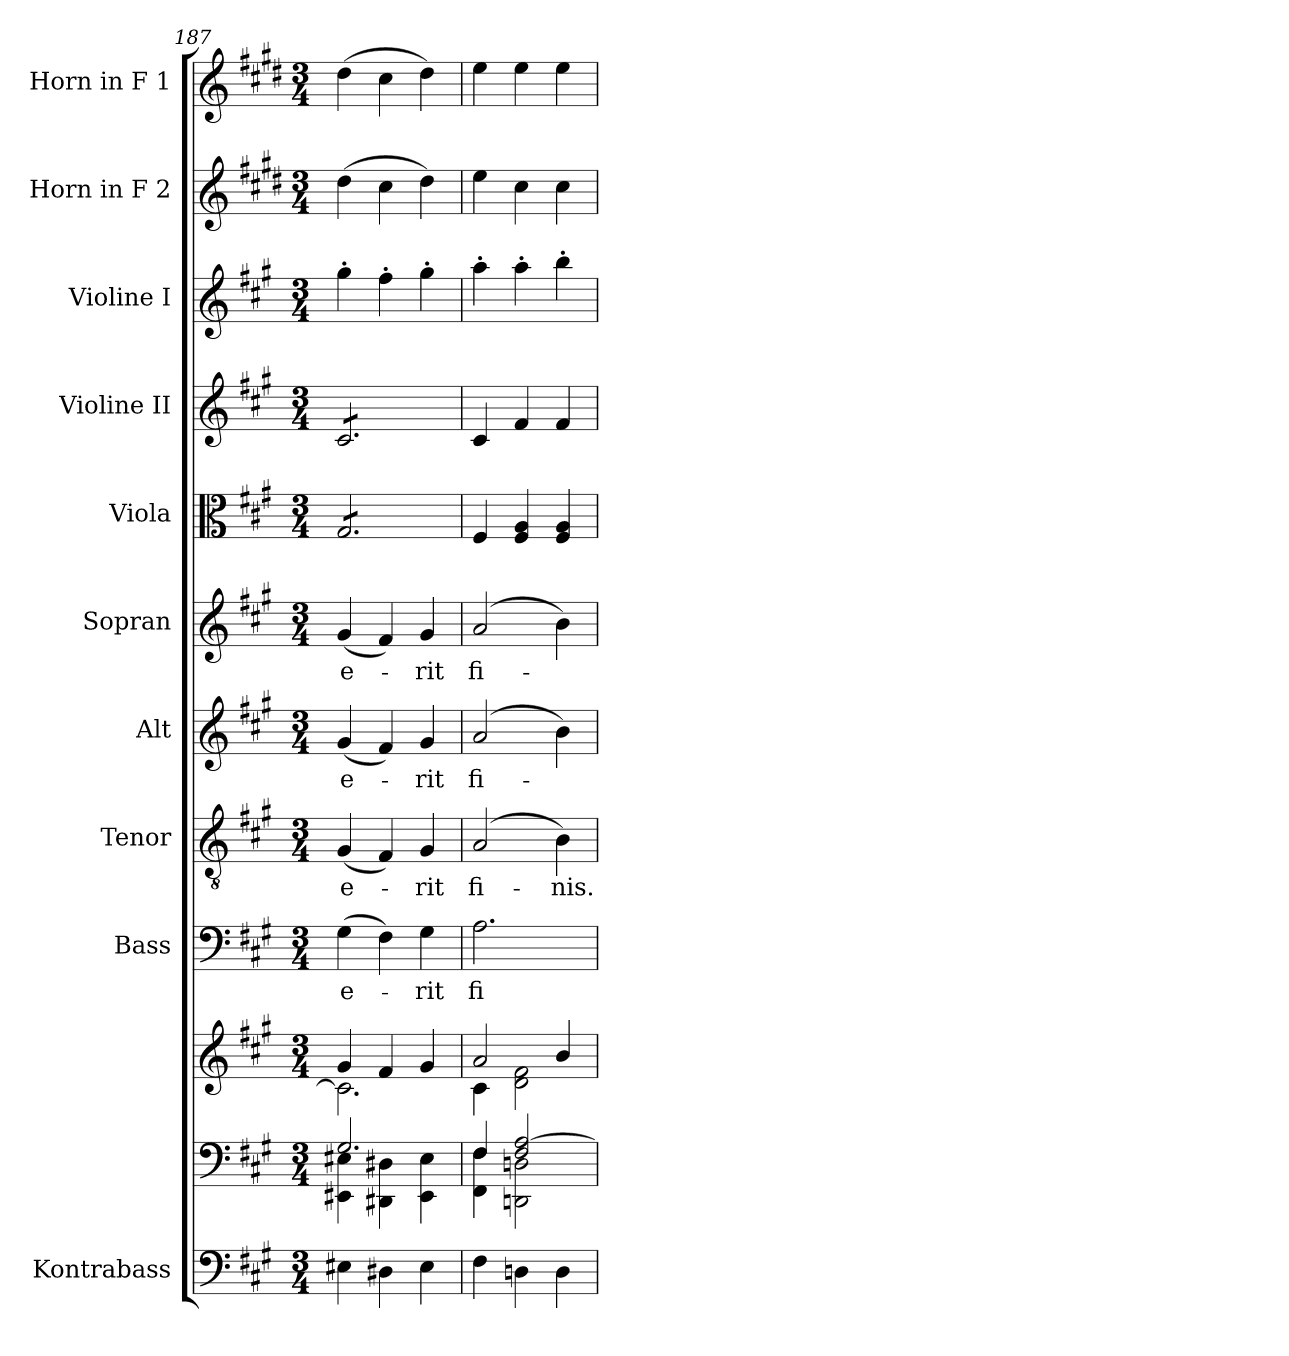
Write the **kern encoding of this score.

**kern	**kern	**kern	**kern	**text	**kern	**text	**kern	**text	**kern	**text	**kern	**kern	**kern	**kern	**kern
*part11	*part10	*part10	*part9	*part9	*part8	*part8	*part7	*part7	*part6	*part6	*part5	*part4	*part3	*part2	*part1
*staff12	*staff11	*staff10	*staff9	*staff9	*staff8	*staff8	*staff7	*staff7	*staff6	*staff6	*staff5	*staff4	*staff3	*staff2	*staff1
*I"Kontrabass	*	*	*I"Bass	*	*I"Tenor	*	*I"Alt	*	*I"Sopran	*	*I"Viola	*I"Violine II	*I"Violine I	*I"Horn in F 2	*I"Horn in F 1
*I'Kb.	*	*	*I'B.	*	*I'T.	*	*I'A.	*	*I'S.	*	*I'Vla.	*I'Vl. II	*I'Vl. I	*	*
*clefF4	*clefF4	*clefG2	*clefF4	*	*clefGv2	*	*clefG2	*	*clefG2	*	*clefC3	*clefG2	*clefG2	*clefG2	*clefG2
*ITrd7c12	*	*	*	*	*	*	*	*	*	*	*	*	*	*ITrd4c7	*ITrd4c7
*k[f#c#g#]	*k[f#c#g#]	*k[f#c#g#]	*k[f#c#g#]	*	*k[f#c#g#]	*	*k[f#c#g#]	*	*k[f#c#g#]	*	*k[f#c#g#]	*k[f#c#g#]	*k[f#c#g#]	*k[f#c#g#]	*k[f#c#g#]
*A:	*A:	*A:	*A:	*	*A:	*	*A:	*	*A:	*	*A:	*A:	*A:	*A:	*A:
*M3/4	*M3/4	*M3/4	*M3/4	*	*M3/4	*	*M3/4	*	*M3/4	*	*M3/4	*M3/4	*M3/4	*M3/4	*M3/4
=187	=187	=187	=187	=187	=187	=187	=187	=187	=187	=187	=187	=187	=187	=187	=187
*	*^	*^	*	*	*	*	*	*	*	*	*	*	*	*	*
!	!	!	!	!	!	!LO:LY:b	!	!LO:LY:b	!	!LO:LY:b	!	!LO:LY:b	!	!	!	!	!
*	*	*	*	*	*	*	*	*	*	*	*	*	*tremolo	*	*	*	*
*	*	*	*	*	*	*	*	*	*	*	*	*	*	*tremolo	*	*	*
4EE#X\	2.G#/	4EE#X\ 4E#X\	4g#/	2.c#\]	(>4G#\	e-	(<4G#/	e-	(<4g#/	e-	(<4g#/	e-	8G#/L	8c#/L	4gg#'>\	(>4g#\	(>4g#\
.	.	.	.	.	.	.	.	.	.	.	.	.	8G#/	8c#/	.	.	.
4DD#X\	.	4DD#X\ 4D#X\	4f#/	.	4F#\)	.	4F#/)	.	4f#/)	.	4f#/)	.	8G#/	8c#/	4ff#'>\	4f#\	4f#\
.	.	.	.	.	.	.	.	.	.	.	.	.	8G#/	8c#/	.	.	.
!	!	!	!	!	!	!LO:LY:b	!	!LO:LY:b	!	!LO:LY:b	!	!LO:LY:b	!	!	!	!	!
4EE#\	.	4EE#\ 4E#\	4g#/	.	4G#\	-rit	4G#/	-rit	4g#/	-rit	4g#/	-rit	8G#/	8c#/	4gg#'>\	4g#\)	4g#\)
.	.	.	.	.	.	.	.	.	.	.	.	.	8G#/J	8c#/J	.	.	.
*	*	*	*	*	*	*	*	*	*	*	*	*	*	*Xtremolo	*	*	*
*	*	*	*	*	*	*	*	*	*	*	*	*	*Xtremolo	*	*	*	*
=188	=188	=188	=188	=188	=188	=188	=188	=188	=188	=188	=188	=188	=188	=188	=188	=188	=188
!	!	!	!	!	!	!LO:LY:b	!	!LO:LY:b	!	!LO:LY:b	!	!LO:LY:b	!	!	!	!	!
4FF#\	4F#/	4FF#\ 4F#\	2a/	4c#\	2.A\	fi-	(2A/	fi-	(2a/	fi-	(2a/	fi-	4F#/	4c#/	4aa'>\	4a\	4a\
4DDn\	2F#/ [>2A/	2DDn\ 2Dn\	.	2d\ 2f#\	.	.	.	.	.	.	.	.	4F#/ 4A/	4f#/	4aa'>\	4f#\	4a\
!	!	!	!	!	!	!	!	!LO:LY:b	!	!	!	!	!	!	!	!	!
4DD\	.	.	4b/	.	.	.	4B\)	-nis.	4b\)	.	4b\)	.	4F#/ 4A/	4f#/	4bb'>\	4f#\	4a\
*	*v	*v	*	*	*	*	*	*	*	*	*	*	*	*	*	*	*
*	*	*v	*v	*	*	*	*	*	*	*	*	*	*	*	*	*
=	=	=	=	=	=	=	=	=	=	=	=	=	=	=	=
*-	*-	*-	*-	*-	*-	*-	*-	*-	*-	*-	*-	*-	*-	*-	*-
